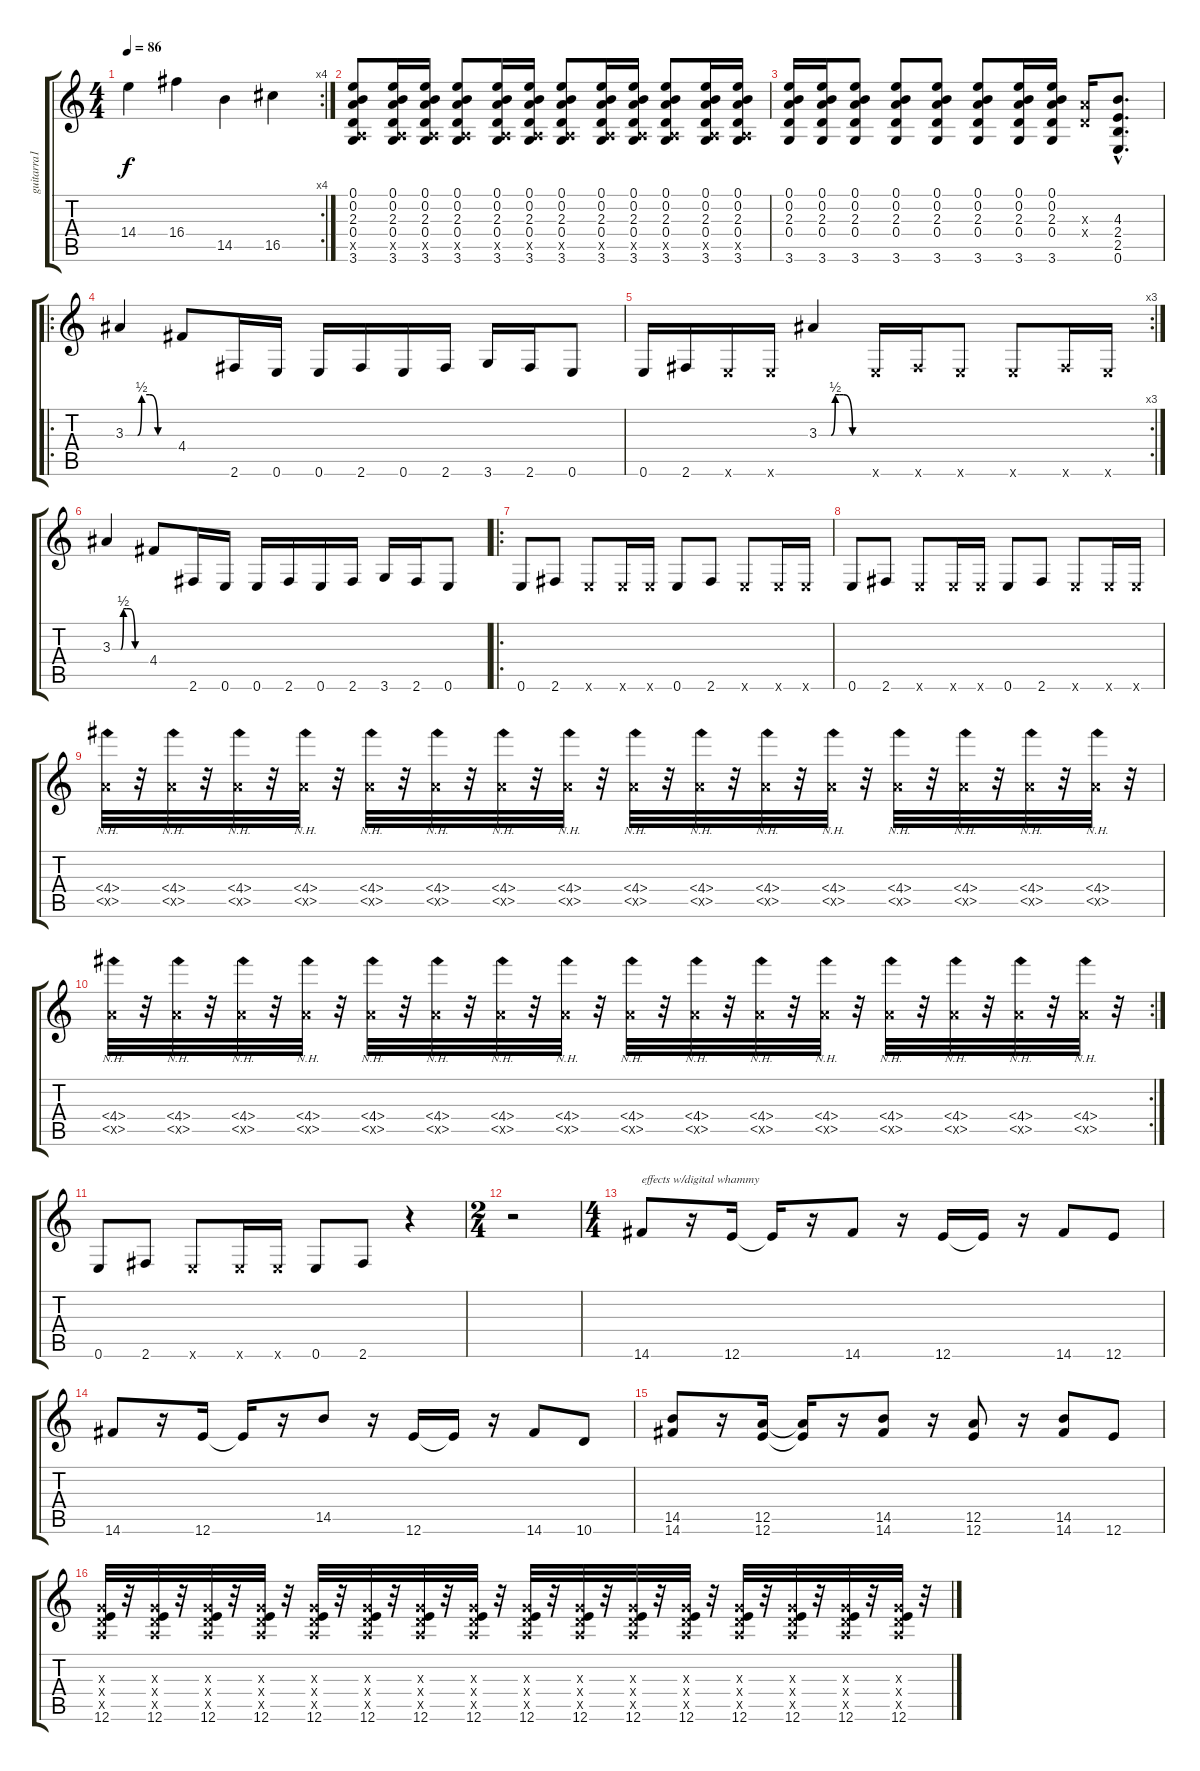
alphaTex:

\track ("guitarra1" "guitarra1") {instrument distortionguitar}
\staff {score tabs}
\tuning (E4 B3 G3 D3 A2 E2) {hide}
\rc 4
\ts (4 4)
\tempo 86
\clef g2
\ks c
14.4.4{dy f} 16.4.4 14.5.4 16.5.4 |
(0.1 0.2 2.3 0.4 0.5{x} 3.6).8 (0.1 0.2 2.3 0.4 0.5{x} 3.6).16 (0.1 0.2 2.3 0.4 0.5{x} 3.6).16 (0.1 0.2 2.3 0.4 0.5{x} 3.6).8 (0.1 0.2 2.3 0.4 0.5{x} 3.6).16 (0.1 0.2 2.3 0.4 0.5{x} 3.6).16 (0.1 0.2 2.3 0.4 0.5{x} 3.6).8 (0.1 0.2 2.3 0.4 0.5{x} 3.6).16 (0.1 0.2 2.3 0.4 0.5{x} 3.6).16 (0.1 0.2 2.3 0.4 0.5{x} 3.6).8 (0.1 0.2 2.3 0.4 0.5{x} 3.6).16 (0.1 0.2 2.3 0.4 0.5{x} 3.6).16 |
(0.1 0.2 2.3 0.4 3.6).16 (0.1 0.2 2.3 0.4 3.6).16 (0.1 0.2 2.3 0.4 3.6).8 (0.1 0.2 2.3 0.4 3.6).8 (0.1 0.2 2.3 0.4 3.6).8 (0.1 0.2 2.3 0.4 3.6).8 (0.1 0.2 2.3 0.4 3.6).16 (0.1 0.2 2.3 0.4 3.6).16 (2.3{x} 0.4{x}).16 (4.3{hac} 2.4{hac} 2.5{hac} 0.6{hac}).8{d} |
\ro
3.3{be (custom 0 0 15 0 20 2 30 2 40 0 60 0)}.4 4.4.8 2.6.16 0.6.16 0.6.16 2.6.16 0.6.16 2.6.16 3.6.16 2.6.16 0.6.8 |
\rc 3
0.6.16 2.6.16 0.6{x}.16 0.6{x}.16 3.3{be (custom 0 0 15 0 20 2 25 2 30 2 41 0 45 0 60 0)}.4 0.6{x}.16 2.6{x}.16 0.6{x}.8 0.6{x}.8 2.6{x}.16 0.6{x}.16 |
3.3{be (custom 0 0 15 0 20 2 25 2 30 2 41 0 45 0 60 0)}.4 4.4.8 2.6.16 0.6.16 0.6.16 2.6.16 0.6.16 2.6.16 3.6.16 2.6.16 0.6.8 |
\ro
0.6.8 2.6.8 0.6{x}.8 0.6{x}.16 0.6{x}.16 0.6.8 2.6.8 0.6{x}.8 0.6{x}.16 0.6{x}.16 |
0.6.8 2.6.8 0.6{x}.8 0.6{x}.16 0.6{x}.16 0.6.8 2.6.8 0.6{x}.8 0.6{x}.16 0.6{x}.16 |
(4.4{nh} 0.5{nh x}).32 r.32 (4.4{nh} 0.5{nh x}).32 r.32 (4.4{nh} 0.5{nh x}).32 r.32 (4.4{nh} 0.5{nh x}).32 r.32 (4.4{nh} 0.5{nh x}).32 r.32 (4.4{nh} 0.5{nh x}).32 r.32 (4.4{nh} 0.5{nh x}).32 r.32 (4.4{nh} 0.5{nh x}).32 r.32 (4.4{nh} 0.5{nh x}).32 r.32 (4.4{nh} 0.5{nh x}).32 r.32 (4.4{nh} 0.5{nh x}).32 r.32 (4.4{nh} 0.5{nh x}).32 r.32 (4.4{nh} 0.5{nh x}).32 r.32 (4.4{nh} 0.5{nh x}).32 r.32 (4.4{nh} 0.5{nh x}).32 r.32 (4.4{nh} 0.5{nh x}).32 r.32 |
\rc 2
(4.4{nh} 0.5{nh x}).32 r.32 (4.4{nh} 0.5{nh x}).32 r.32 (4.4{nh} 0.5{nh x}).32 r.32 (4.4{nh} 0.5{nh x}).32 r.32 (4.4{nh} 0.5{nh x}).32 r.32 (4.4{nh} 0.5{nh x}).32 r.32 (4.4{nh} 0.5{nh x}).32 r.32 (4.4{nh} 0.5{nh x}).32 r.32 (4.4{nh} 0.5{nh x}).32 r.32 (4.4{nh} 0.5{nh x}).32 r.32 (4.4{nh} 0.5{nh x}).32 r.32 (4.4{nh} 0.5{nh x}).32 r.32 (4.4{nh} 0.5{nh x}).32 r.32 (4.4{nh} 0.5{nh x}).32 r.32 (4.4{nh} 0.5{nh x}).32 r.32 (4.4{nh} 0.5{nh x}).32 r.32 |
0.6.8 2.6.8 0.6{x}.8 0.6{x}.16 0.6{x}.16 0.6.8 2.6.8 r.4 |
\ts (2 4)
r.2 |
\ts (4 4)
14.6.8{txt "effects w/digital whammy"} r.16 12.6.16 12.6{t}.16 r.16 14.6.8 r.16 12.6.16 12.6{t}.16 r.16 14.6.8 12.6.8 |
14.6.8 r.16 12.6.16 12.6{t}.16 r.16 14.5.8 r.16 12.6.16 12.6{t}.16 r.16 14.6.8 10.6.8 |
(14.5 14.6).8 r.16 (12.5 12.6).16 (12.5{t} 12.6{t}).16 r.16 (14.5 14.6).8 r.16 (12.5 12.6).8 r.16 (14.5 14.6).8 12.6.8 |
(0.3{x} 0.4{x} 0.5{x} 12.6).32 r.32 (0.3{x} 0.4{x} 0.5{x} 12.6).32 r.32 (0.3{x} 0.4{x} 0.5{x} 12.6).32 r.32 (0.3{x} 0.4{x} 0.5{x} 12.6).32 r.32 (0.3{x} 0.4{x} 0.5{x} 12.6).32 r.32 (0.3{x} 0.4{x} 0.5{x} 12.6).32 r.32 (0.3{x} 0.4{x} 0.5{x} 12.6).32 r.32 (0.3{x} 0.4{x} 0.5{x} 12.6).32 r.32 (0.3{x} 0.4{x} 0.5{x} 12.6).32 r.32 (0.3{x} 0.4{x} 0.5{x} 12.6).32 r.32 (0.3{x} 0.4{x} 0.5{x} 12.6).32 r.32 (0.3{x} 0.4{x} 0.5{x} 12.6).32 r.32 (0.3{x} 0.4{x} 0.5{x} 12.6).32 r.32 (0.3{x} 0.4{x} 0.5{x} 12.6).32 r.32 (0.3{x} 0.4{x} 0.5{x} 12.6).32 r.32 (0.3{x} 0.4{x} 0.5{x} 12.6).32 r.32
